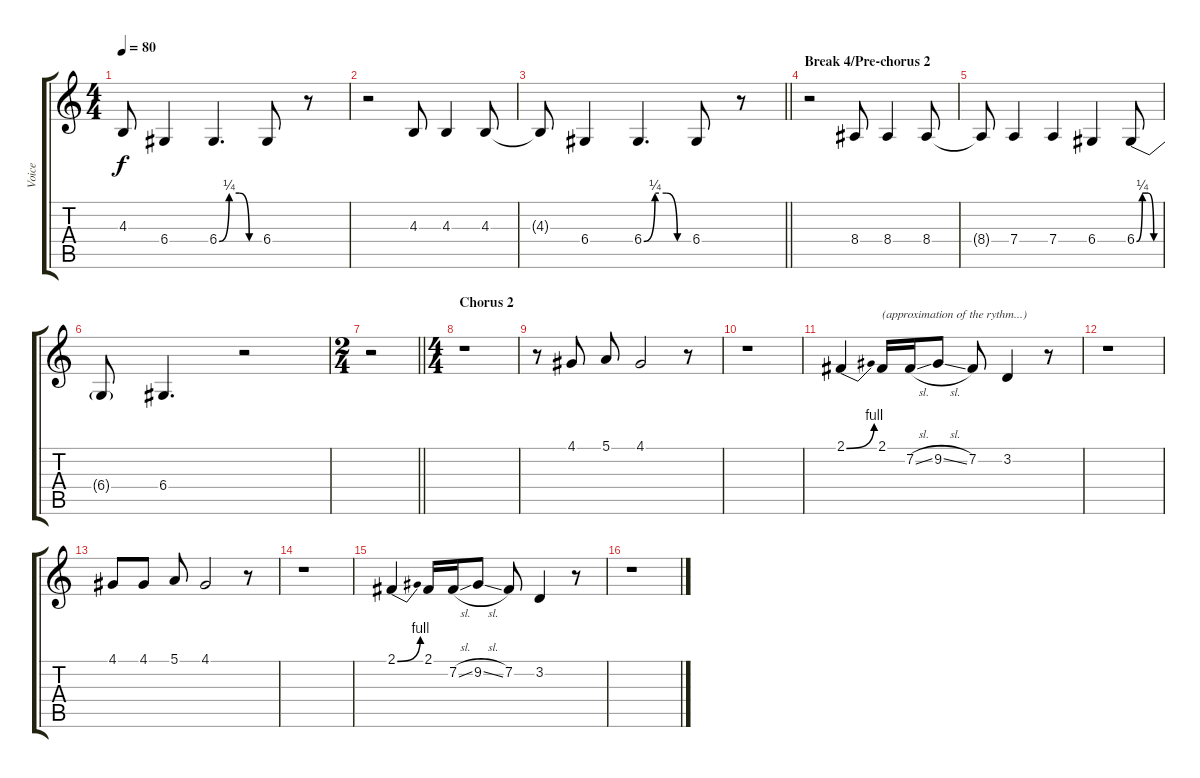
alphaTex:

\track ("Voice" "Voice") {instrument clarinet}
\staff {score tabs}
\tuning (E4 B3 G3 D3 A2 E2) {hide}
\ts (4 4)
\tempo 80
\clef g2
\ks c
4.3{t}.8{dy f} 6.4.4 6.4{be (custom 0 0 15 1 30 1 45 0 60 0)}.4{d} 6.4.8 r.8 |
r.2 4.3.8 4.3.4 4.3.8 |
\barLineRight lightlight
4.3{t}.8 6.4.4 6.4{be (custom 0 0 15 1 30 1 45 0 60 0)}.4{d} 6.4.8 r.8 |
\section ("" "Break 4/Pre-chorus 2")
r.2 8.4.8 8.4.4 8.4.8 |
8.4{t}.8 7.4.4 7.4.4 6.4.4 6.4{be (custom 0 0 15 1 30 1 45 0 60 0)}.8 |
6.4{t}.8 6.4.4{d} r.2 |
\ts (2 4)
\barLineRight lightlight
r.2 |
\ts (4 4)
\section ("" "Chorus 2")
r.1 |
r.8 4.1.8 5.1.8 4.1.2 r.8 |
r.1 |
2.1{be (bend 0 0 60 4)}.4 2.1.16{txt "(approximation of the rythm...)"} 7.2{sl}.16 9.2{sl}.8 7.2.8 3.2.4 r.8 |
r.1 |
4.1.8 4.1.8 5.1.8 4.1.2 r.8 |
r.1 |
2.1{be (bend 0 0 60 4)}.4 2.1.16 7.2{sl}.16 9.2{sl}.8 7.2.8 3.2.4 r.8 |
r.1
